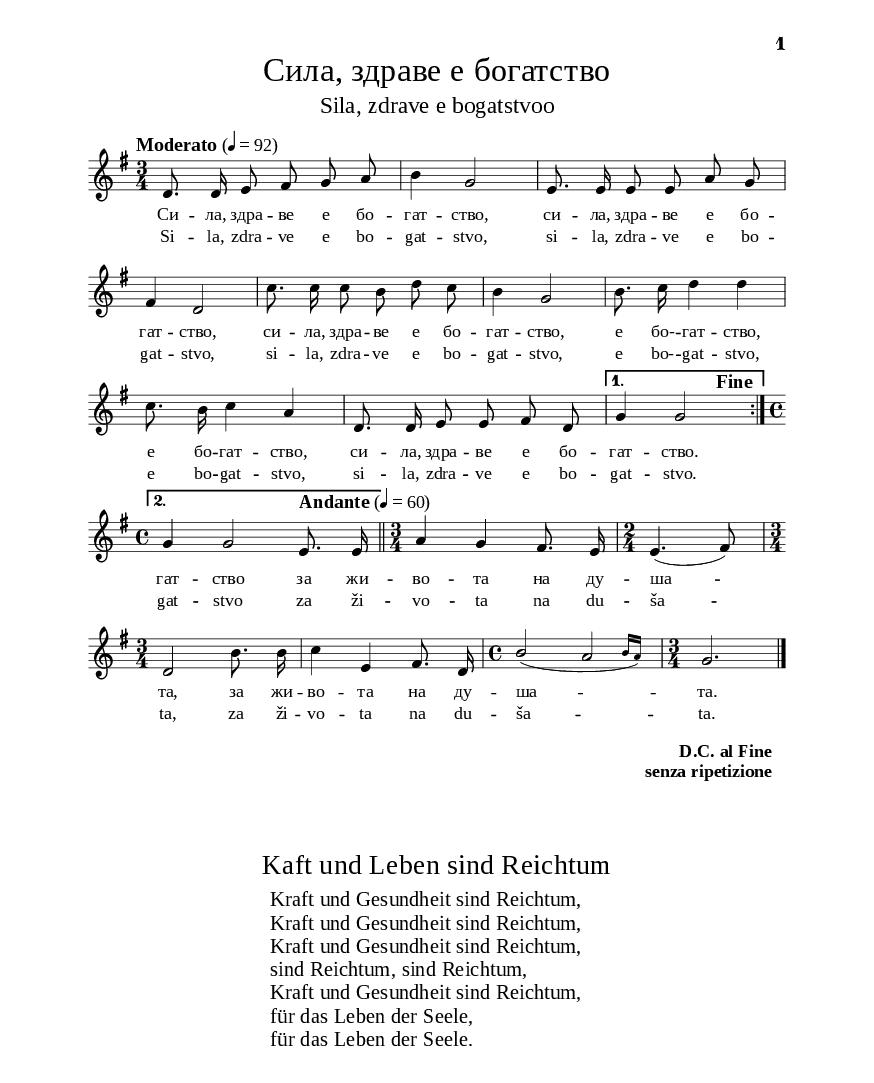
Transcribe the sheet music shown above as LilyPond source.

\version "2.24.3"

% include paper part and global functions
\include "include/globals.ily"

\bookpart {
  \label #'ref112_1
  \tocItem \markup "Сила, здраве е богатство – Sila, zdrave e bogatstvo"
  \include "include/bookpart-paper.ily"
  \score {
    \include "include/score-layout.ily"


    \new Voice \relative c' {
      \clef treble
      \key g \major
      \time 3/4
      \tempoFunc "Moderato" 4 "92"
      \autoBeamOff

      \repeat volta 2 {
        d8. d16 e8 fis8 g8 a8 | b4 g2 | e8. e16 e8 e8 a8 g8 | \break



        fis4 d2 |  c'8. c16 c8 b8 d8 c8 | b4 g2 | b8. c16 d4 d4 | \break

        c8. b16 c4 a4 |    d,8. d16 e8 e8 fis8 d8
        \override Score.MetronomeMark.outside-staff-priority = #99
      } \alternative {
        { | g4 \tempo "         Fine" g2 | \break }
        {
          \time 4/4 g4 g2

          \override Score.MetronomeMark.outside-staff-priority = #99
          %\override Score.MetronomeMark.X-extent=#'(-4.5 . 0)
          \tempoFunc "Andante" 4 "60"

          e8. e16
        }
      }

      \bar "||" \time 3/4  a4 g4 fis8. e16


      \time 2/4  e4. ( fis8 ) \break

      | \time 3/4  d2 b'8. b16 | c4 e,4 fis8. d16 | \time 4/4 \stemUp b'2 ( \afterGrace a2 { b16[ a] )} |
      \time 3/4  |
      g2. \bar "|."


    }



    \addlyrics {
      Си -- ла,
      здра -- ве е бо -- гат -- ство, си -- ла, здра --
      ве е бо -- гат -- ство, си -- ла, здра -- ве е
      бо -- гат -- ство, е "бо-" -- гат -- ство, е бо --
      гат -- ство, си -- ла, здра -- ве е бо -- гат --
      ство. гат -- ство за жи -- во -- та на ду -- ша
      -- та, за жи -- во -- та на ду -- ша -- та.
    }
    \addlyrics {
      Si -- la,
      zdra -- ve e bo -- gat -- stvo, si -- la, zdra --
      ve e bo -- gat -- stvo, si -- la, zdra -- ve e
      bo -- gat -- stvo, e "bo-" -- gat -- stvo, e bo --
      gat -- stvo, si -- la, zdra -- ve e bo -- gat --
      stvo. gat -- stvo za ži -- vo -- ta na du -- ša
      -- ta, za ži -- vo -- ta na du -- ša -- ta.
    }

    \header {
      title = \titleFunc "Сила, здраве е богатство" "Sila, zdrave e bogatstvoo"
    }

    \midi{}

  } % score
  \markup \empty-one

  \markup \dc-two "D.C. al Fine" "senza ripetizione"


  % include foreign translation(s) of the song

  \markup \vspace #3


  \version "2.24.3"

\markup \fill-line { \fontsize #deTitleFontSize "Kaft und Leben sind Reichtum" }

\markup \null
\markup \null
\markup \abs-fontsize #10 {
  \hspace #25
  \override #`(baseline-skip . ,deCoupletBaselineSkip)

  \column { 
    \line {  Kraft und Gesundheit sind Reichtum,}
    \line {  Kraft und Gesundheit sind Reichtum,}
    \line {  Kraft und Gesundheit sind Reichtum,}
    \line { sind Reichtum, sind Reichtum,}
    \line {  Kraft und Gesundheit sind Reichtum,}
    \line { für das Leben der Seele, }
    \line { für das Leben der Seele. }



  }


}


} % bookpart
